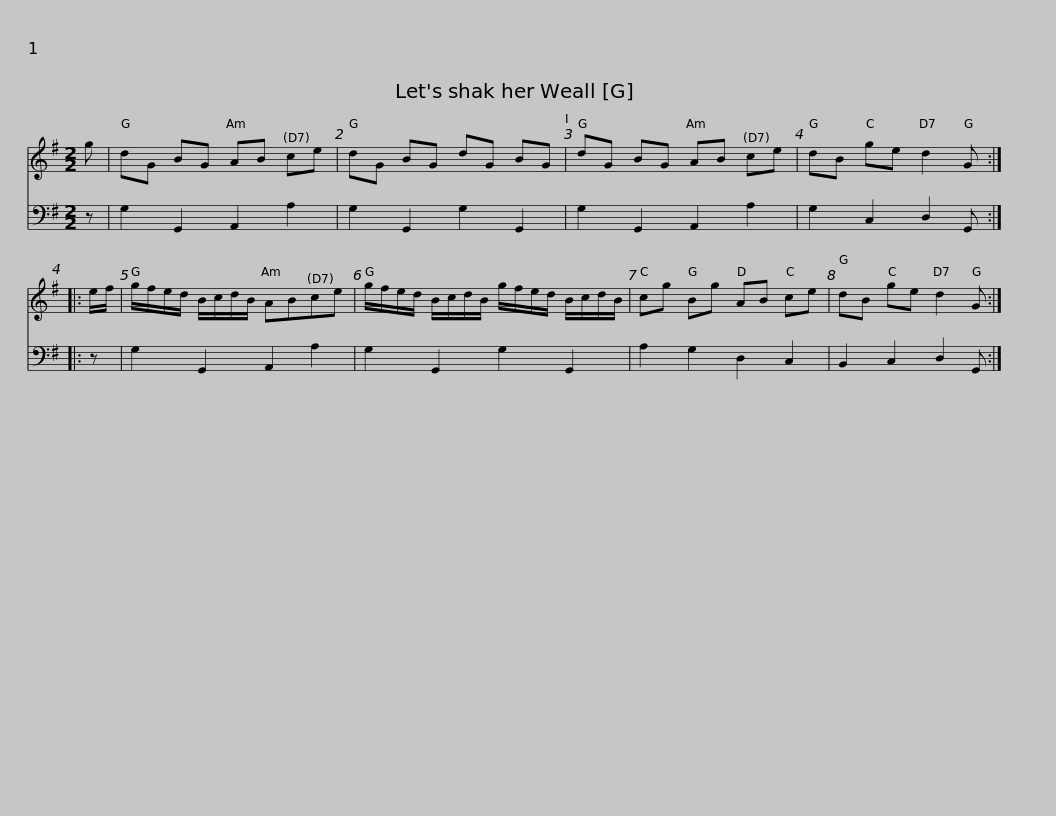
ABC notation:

X:1
%%score 1 2
L:1/8
M:2/2
I:linebreak $
K:G
V:1 treble
V:2 bass
V:1
 g | dG BG AB ce | dG BG dG BG | dG BG AB ce | dB ge d2 G :: %5
 e/f/ |$ g/f/e/d/ B/c/d/B/ ABce | g/f/e/d/ B/c/d/B/ g/f/e/d/ B/c/d/B/ | cg Bg AB ce | dB ge d2 G :| %10
V:2
 z | G,2 G,,2 A,,2 A,2 | G,2 G,,2 G,2 G,,2 | G,2 G,,2 A,,2 A,2 | G,2 C,2 D,2 G,, :: %5
 z |$ G,2 G,,2 A,,2 A,2 | G,2 G,,2 G,2 G,,2 | A,2 G,2 D,2 C,2 | B,,2 C,2 D,2 G,, :| %10
